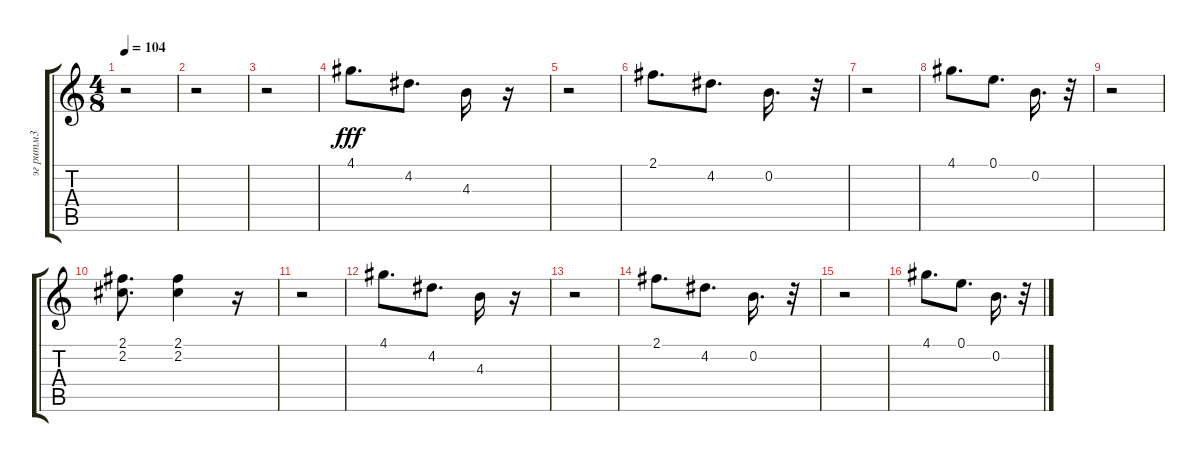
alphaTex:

\track ("эг ритм3" "эг ритм3") {instrument distortionguitar}
\staff {score tabs}
\tuning (E4 B3 G3 D3 A2 E2) {hide}
\ts (4 8)
\tempo 104
\clef g2
\ks c
r.2{dy fff} |
r.2 |
r.2 |
4.1.8{d} 4.2.8{d} 4.3.16 r.16 |
r.2 |
2.1.8{d} 4.2.8{d} 0.2.16{d} r.32 |
r.2 |
4.1.8{d} 0.1.8{d} 0.2.16{d} r.32 |
r.2 |
(2.1 2.2).8{d} (2.1 2.2).4 r.16 |
r.2 |
4.1.8{d} 4.2.8{d} 4.3.16 r.16 |
r.2 |
2.1.8{d} 4.2.8{d} 0.2.16{d} r.32 |
r.2 |
4.1.8{d} 0.1.8{d} 0.2.16{d} r.32
